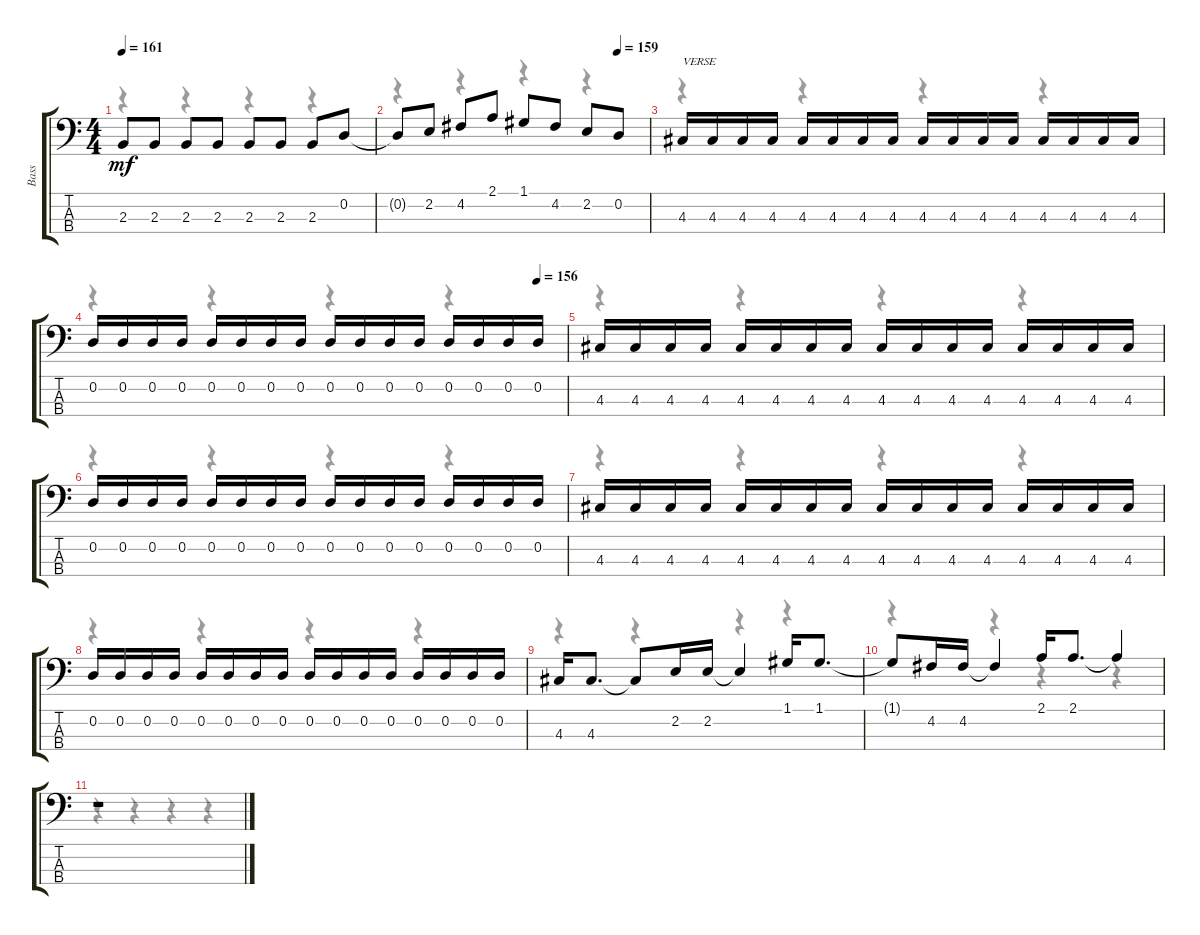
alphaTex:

\track ("Bass" "Bass") {instrument electricbassfinger}
\staff {score tabs}
\tuning (G2 D2 A1 E1) {hide}
\voice
\ts (4 4)
\tempo 161
\clef f4
\ks c
2.3{t}.8{dy mf} 2.3.8 2.3.8 2.3.8 2.3.8 2.3.8 2.3.8 0.2.8 |
\tempo (159 0.875)
0.2{t}.8 2.2.8 4.2.8 2.1.8 1.1.8 4.2.8 2.2.8 0.2.8 |
4.3.16{txt "VERSE"} 4.3.16 4.3.16 4.3.16 4.3.16 4.3.16 4.3.16 4.3.16 4.3.16 4.3.16 4.3.16 4.3.16 4.3.16 4.3.16 4.3.16 4.3.16 |
\tempo (156 0.9375)
0.2.16 0.2.16 0.2.16 0.2.16 0.2.16 0.2.16 0.2.16 0.2.16 0.2.16 0.2.16 0.2.16 0.2.16 0.2.16 0.2.16 0.2.16 0.2.16 |
4.3.16 4.3.16 4.3.16 4.3.16 4.3.16 4.3.16 4.3.16 4.3.16 4.3.16 4.3.16 4.3.16 4.3.16 4.3.16 4.3.16 4.3.16 4.3.16 |
0.2.16 0.2.16 0.2.16 0.2.16 0.2.16 0.2.16 0.2.16 0.2.16 0.2.16 0.2.16 0.2.16 0.2.16 0.2.16 0.2.16 0.2.16 0.2.16 |
4.3.16 4.3.16 4.3.16 4.3.16 4.3.16 4.3.16 4.3.16 4.3.16 4.3.16 4.3.16 4.3.16 4.3.16 4.3.16 4.3.16 4.3.16 4.3.16 |
0.2.16 0.2.16 0.2.16 0.2.16 0.2.16 0.2.16 0.2.16 0.2.16 0.2.16 0.2.16 0.2.16 0.2.16 0.2.16 0.2.16 0.2.16 0.2.16 |
4.3.16 4.3.8{d} 4.3{t}.8 2.2.16 2.2.16 2.2{t}.4 1.1.16 1.1.8{d} |
1.1{t}.8 4.2.16 4.2.16 4.2{t}.4 2.1.16 2.1.8{d} 2.1{t}.4 |
r.1 |
\voice
\clef f4
\ottava regular
\simile none
\ks c
r.4{dy f} r.4 r.4 r.4 |
r.4 r.4 r.4 r.4 |
r.4 r.4 r.4 r.4 |
r.4 r.4 r.4 r.4 |
r.4 r.4 r.4 r.4 |
r.4 r.4 r.4 r.4 |
r.4 r.4 r.4 r.4 |
r.4 r.4 r.4 r.4 |
r.4 r.4 r.4 r.4 |
r.4 r.4 r.4 r.4 |
r.4 r.4 r.4 r.4 |
